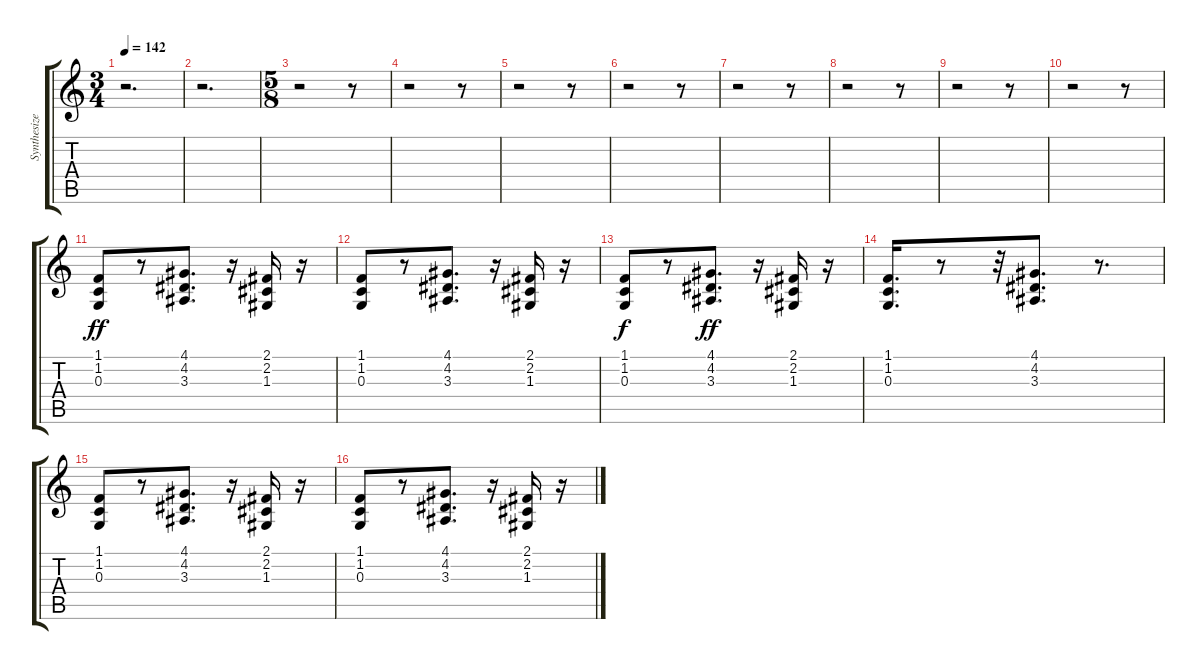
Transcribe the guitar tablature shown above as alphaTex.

\track ("Synthesizer4                        " "Synthesize") {instrument lead2sawtooth}
\staff {score tabs}
\tuning (E4 B3 G3 D3 A2 E2) {hide}
\ts (3 4)
\tempo 142
\clef g2
\ks c
r.2{d dy mf} |
r.2{d} |
\ts (5 8)
r.2 r.8 |
r.2 r.8 |
r.2 r.8 |
r.2 r.8 |
r.2 r.8 |
r.2 r.8 |
r.2 r.8 |
r.2 r.8 |
(1.1 1.2 0.3).8{dy ff balance 16} r.8 (4.1 4.2 3.3).8{d} r.16 (2.1 2.2 1.3).16 r.16 |
(1.1 1.2 0.3).8 r.8 (4.1 4.2 3.3).8{d} r.16 (2.1 2.2 1.3).16 r.16 |
(1.1 1.2 0.3).8{dy f} r.8 (4.1 4.2 3.3).8{d dy ff} r.16 (2.1 2.2 1.3).16 r.16 |
(1.1 1.2 0.3).16{d} r.8 r.32 (4.1 4.2 3.3).8{d} r.8{d} |
(1.1 1.2 0.3).8 r.8 (4.1 4.2 3.3).8{d} r.16 (2.1 2.2 1.3).16 r.16 |
(1.1 1.2 0.3).8 r.8 (4.1 4.2 3.3).8{d} r.16 (2.1 2.2 1.3).16 r.16
